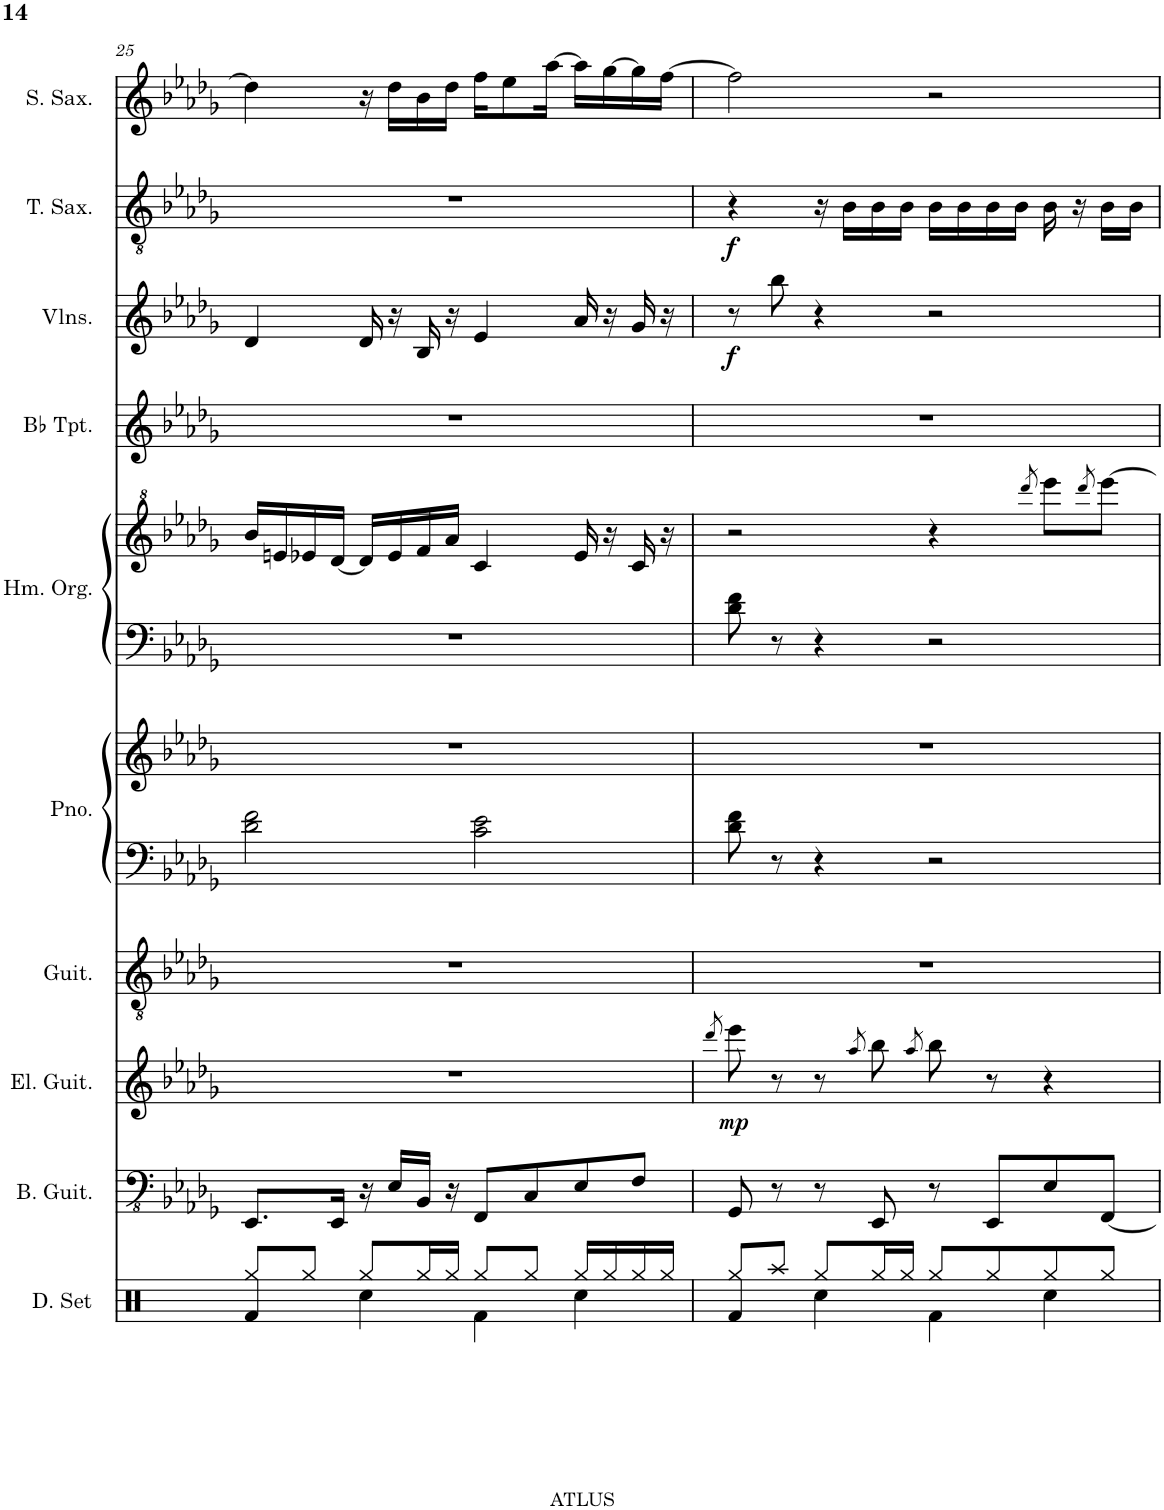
**kern	**kern	**kern	**dynam	**kern	**kern	**kern	**kern	**kern	**kern	**kern	**dynam	**kern	**dynam	**kern
*part10	*part9	*part8	*part8	*part7	*part6	*part6	*part5	*part5	*part4	*part3	*part3	*part2	*part2	*part1
*staff12	*staff11	*staff10	*staff10	*staff9	*staff8	*staff7	*staff6	*staff5	*staff4	*staff3	*staff3	*staff2	*staff2	*staff1
*I"Drumset	*I"Bass Guitar	*I"Electric Guitar	*	*I"Acoustic Guitar	*I"Piano	*	*I"Hammond Organ	*	*I"Bb Trumpet	*I"Violins	*	*I"Tenor Saxophone	*	*I"Soprano Saxophone
*I'D. Set	*I'B. Guit.	*I'El. Guit.	*	*I'Guit.	*I'Pno.	*	*I'Hm. Org.	*	*I'Bb Tpt.	*I'Vlns.	*	*I'T. Sax.	*	*I'S. Sax.
!!LO:PB:g=z
*clefX	*clefFv4	*clefG2	*	*clefGv2	*clefF4	*clefG2	*clefF4	*clefG^2	*clefG2	*clefG2	*	*clefGv2	*	*clefG2
*	*	*	*	*	*	*	*	*	*Trd1c2	*	*	*Trd8c14	*	*Trd1c2
*k[]	*k[b-e-a-d-g-]	*k[b-e-a-d-g-]	*	*k[b-e-a-d-g-]	*k[b-e-a-d-g-]	*k[b-e-a-d-g-]	*k[b-e-a-d-g-]	*k[b-e-a-d-g-]	*k[b-e-a-d-g-]	*k[b-e-a-d-g-]	*	*k[b-e-a-d-g-]	*	*k[b-e-a-d-g-]
*M4/4	*M4/4	*M4/4	*	*M4/4	*M4/4	*M4/4	*M4/4	*M4/4	*M4/4	*M4/4	*	*M4/4	*	*M4/4
=25	=25	=25	=25	=25	=25	=25	=25	=25	=25	=25	=25	=25	=25	=25
*^	*	*	*	*	*	*	*	*	*	*	*	*	*	*
4Rf/	8Rgg/L	8.EEE-/L	1r	.	1r	2d-\ 2f\	1r	1r	16bb-/LL	1r	4d-/	.	1r	.	4dd-\]
.	.	.	.	.	.	.	.	.	16een/	.	.	.	.	.	.
.	8Rgg/J	.	.	.	.	.	.	.	16ee-X/	.	.	.	.	.	.
.	.	16EEE-/Jk	.	.	.	.	.	.	[16dd-/JJ	.	.	.	.	.	.
8Rgg/L	4Rcc\	16r	.	.	.	.	.	.	16dd-/LL]	.	16d-/	.	.	.	16r
.	.	16EE-/LL	.	.	.	.	.	.	16ee-/	.	16r	.	.	.	16dd-\LL
16Rgg/L	.	16BBB-/JJ	.	.	.	.	.	.	16ff/	.	16B-/	.	.	.	16b-\
16Rgg/JJ	.	16r	.	.	.	.	.	.	16aa-/JJ	.	16r	.	.	.	16dd-\JJ
8Rgg/L	4Rf\	8FFF/L	.	.	.	2c\ 2e-\	.	.	4cc/	.	4e-/	.	.	.	16ff\KL
.	.	.	.	.	.	.	.	.	.	.	.	.	.	.	8ee-\
8Rgg/J	.	8CC/	.	.	.	.	.	.	.	.	.	.	.	.	.
.	.	.	.	.	.	.	.	.	.	.	.	.	.	.	[16aa-\Jk
16Rgg/LL	4Rcc\	8EE-/	.	.	.	.	.	.	16ee-/	.	16a-/	.	.	.	16aa-\LL]
16Rgg/	.	.	.	.	.	.	.	.	16r	.	16r	.	.	.	[16gg-\
16Rgg/	.	8FF/J	.	.	.	.	.	.	16cc/	.	16g-/	.	.	.	16gg-\]
16Rgg/JJ	.	.	.	.	.	.	.	.	16r	.	16r	.	.	.	[16ff\JJ
=26	=26	=26	=26	=26	=26	=26	=26	=26	=26	=26	=26	=26	=26	=26	=26
.	.	.	8qddd-/	.	.	.	.	.	.	.	.	.	.	.	.
!	!	!	!	!LO:DY:b	!	!	!	!	!	!	!	!LO:DY:b	!	!LO:DY:b	!
4Rf/	8Rgg/L	8GGG-/	8eee-\	mp	1r	8d-\ 8f\	1r	8d-\ 8f\	2r	1r	8r	f	4r	f	2ff\]
.	8Raa/J	8r	8r	.	.	8r	.	8r	.	.	8bb-\	.	.	.	.
8Rgg/L	4Rcc\	8r	8r	.	.	4r	.	4r	.	.	4r	.	16r	.	.
.	.	.	.	.	.	.	.	.	.	.	.	.	16B-\LL	.	.
.	.	.	8qaa-/	.	.	.	.	.	.	.	.	.	.	.	.
16Rgg/L	.	8EEE-/	8bb-\	.	.	.	.	.	.	.	.	.	16B-\	.	.
16Rgg/JJ	.	.	.	.	.	.	.	.	.	.	.	.	16B-\JJ	.	.
.	.	.	8qaa-/	.	.	.	.	.	.	.	.	.	.	.	.
8Rgg/L	4Rf\	8r	8bb-\	.	.	2r	.	2r	4r	.	2r	.	16B-\LL	.	2r
.	.	.	.	.	.	.	.	.	.	.	.	.	16B-\	.	.
8Rgg/	.	8EEE-/L	8r	.	.	.	.	.	.	.	.	.	16B-\	.	.
.	.	.	.	.	.	.	.	.	.	.	.	.	16B-\JJ	.	.
.	.	.	.	.	.	.	.	.	8qdddd-/	.	.	.	.	.	.
8Rgg/	4Rcc\	8EE-/	4r	.	.	.	.	.	8eeee-\L	.	.	.	16B-\	.	.
.	.	.	.	.	.	.	.	.	.	.	.	.	16r	.	.
.	.	.	.	.	.	.	.	.	8qdddd-/	.	.	.	.	.	.
8Rgg/J	.	[8FFF/J	.	.	.	.	.	.	[8eeee-\J	.	.	.	16B-\LL	.	.
.	.	.	.	.	.	.	.	.	.	.	.	.	16B-\JJ	.	.
*v	*v	*	*	*	*	*	*	*	*	*	*	*	*	*	*
=	=	=	=	=	=	=	=	=	=	=	=	=	=	=
*-	*-	*-	*-	*-	*-	*-	*-	*-	*-	*-	*-	*-	*-	*-
